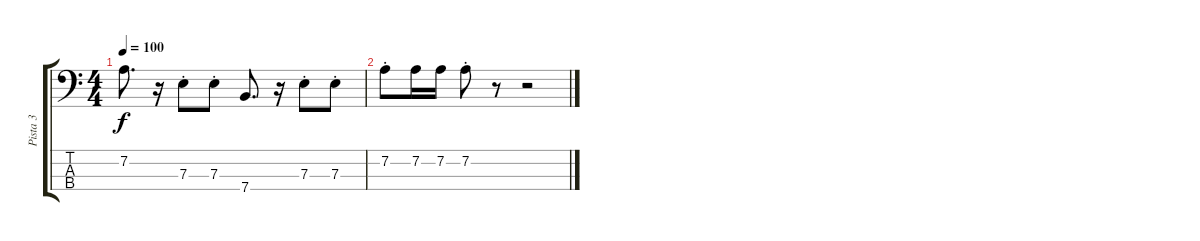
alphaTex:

\track ("Pista 3" "Pista 3") {instrument electricbassfinger}
\staff {score tabs}
\tuning (G2 D2 A1 E1) {hide}
\ts (4 4)
\tempo 100
\clef f4
\ks c
7.2.8{d dy f} r.16 7.3{st}.8 7.3{st}.8 7.4.8{d} r.16 7.3{st}.8 7.3{st}.8 |
7.2{st}.8 7.2.16 7.2.16 7.2{st}.8 r.8 r.2
